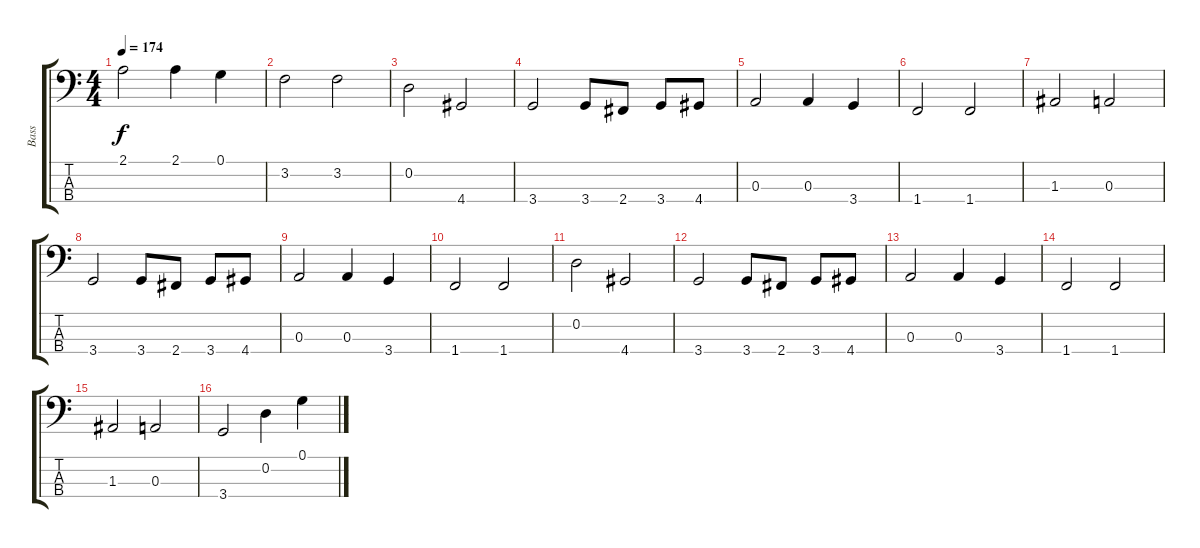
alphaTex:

\track ("Bass" "Bass") {instrument electricbassfinger}
\staff {score tabs}
\tuning (G2 D2 A1 E1) {hide}
\ts (4 4)
\tempo 174
\clef f4
\ks c
2.1.2{dy f} 2.1.4 0.1.4 |
3.2.2 3.2.2 |
0.2.2 4.4.2 |
3.4.2 3.4.8 2.4.8 3.4.8 4.4.8 |
0.3.2 0.3.4 3.4.4 |
1.4.2 1.4.2 |
1.3.2 0.3.2 |
3.4.2 3.4.8 2.4.8 3.4.8 4.4.8 |
0.3.2 0.3.4 3.4.4 |
1.4.2 1.4.2 |
0.2.2 4.4.2 |
3.4.2 3.4.8 2.4.8 3.4.8 4.4.8 |
0.3.2 0.3.4 3.4.4 |
1.4.2 1.4.2 |
1.3.2 0.3.2 |
3.4.2 0.2.4 0.1.4
